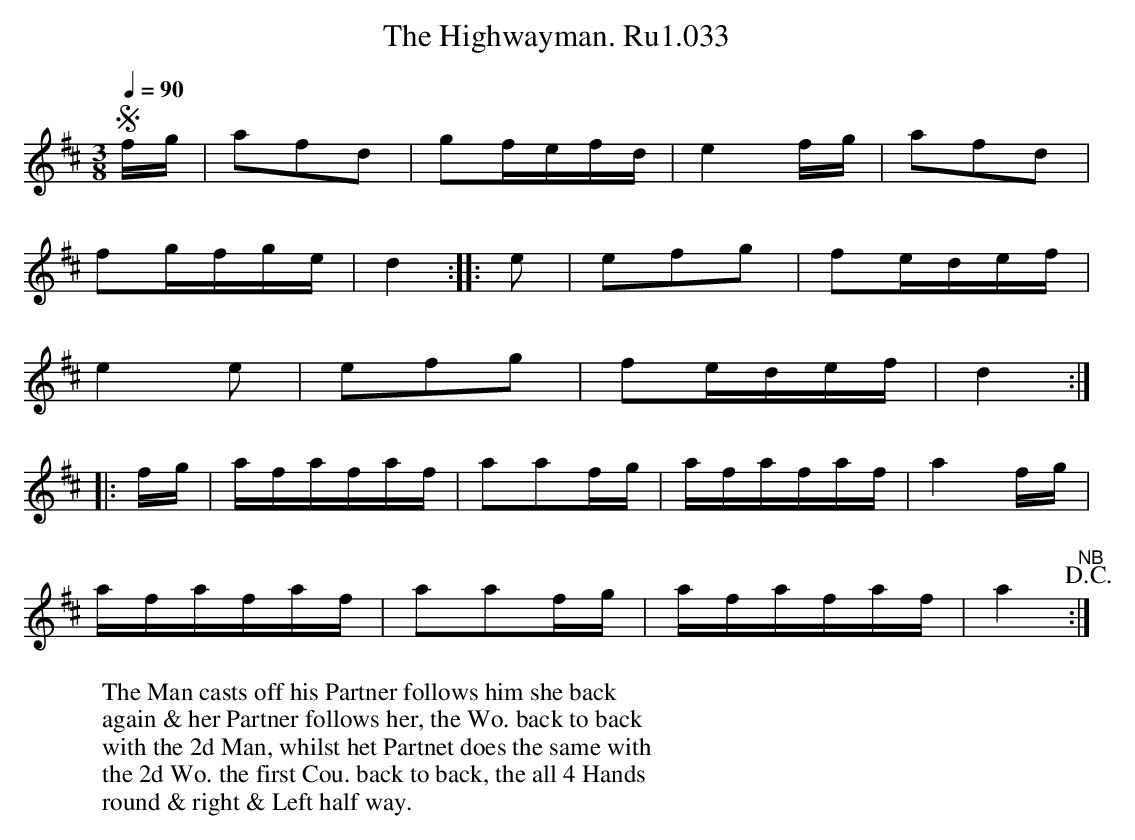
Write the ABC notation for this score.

X:1
T:Highwayman. Ru1.033, The
M:3/8
L:1/8
W:The Man casts off his Partner follows him she back
W:again & her Partner follows her, the Wo. back to back
W:with the 2d Man, whilst het Partnet does the same with
W:the 2d Wo. the first Cou. back to back, the all 4 Hands
W:round & right & Left half way.
Q:1/4=90
K:D
Sf/g/ | afd | gf/e/f/d/ | e2 f/g/ | afd |
fg/f/g/e/ | d2 :: e | efg | fe/d/e/f/ |
e2 e | efg | fe/d/e/f/ | d2 :|
|: f/g/ | a/f/a/f/a/f/ | aaf/g/ | a/f/a/f/a/f/ | a2 f/g/ |
a/f/a/f/a/f/ | aaf/g/ | a/f/a/f/a/f/ | a2 "NB"!D.C.!:|
